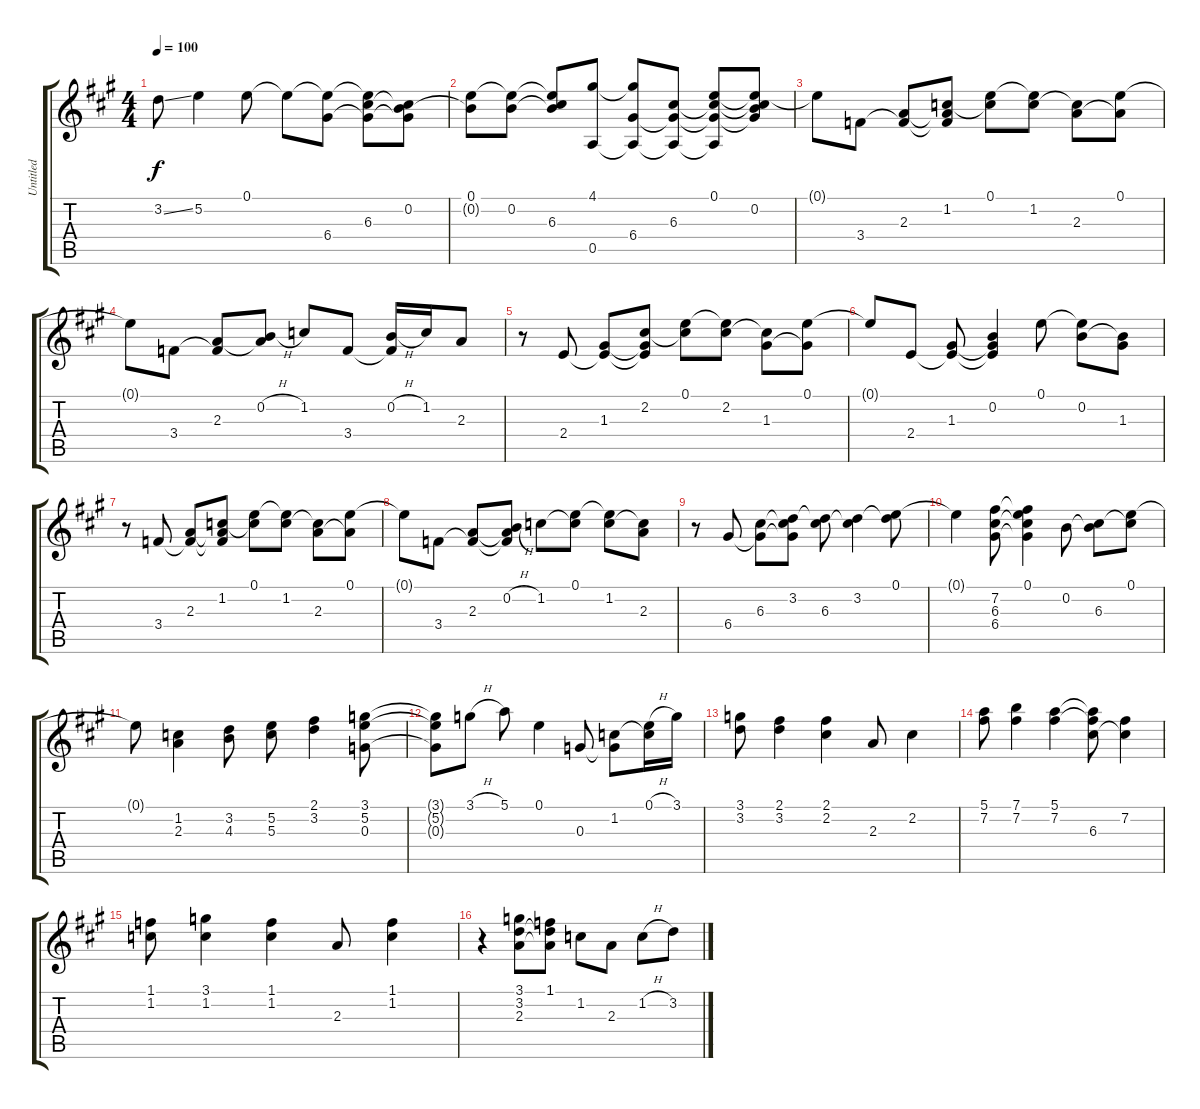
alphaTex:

\track ("Untitled" "Untitled") {instrument electricbasspick}
\staff {score tabs}
\tuning (E4 B3 G3 D3 A2 E2) {hide}
\ts (4 4)
\tempo 100
\clef g2
\ks a
3.2{ss}.8{dy f} 5.2.4 0.1.8 0.1{t}.8 (0.1{t} 6.4).8 (0.1{t} 6.3 6.4{t}).8 (0.2 6.3{t} 6.4{t}).8 |
(0.1 0.2{t}).8 (0.1{t} 0.2).8 (0.1{t} 0.2{t} 6.3).8 (4.1 0.5).8 (4.1{t} 6.4 0.5{t}).8 (6.3 6.4{t} 0.5{t}).8 (0.1 6.3{t} 6.4{t} 0.5{t}).8 (0.1{t} 0.2 6.3{t} 6.4{t}).8 |
0.1{t}.8 3.4.8 (2.3 3.4{t}).8 (1.2 2.3{t} 3.4{t}).8 (0.1 1.2{t}).8 (0.1{t} 1.2).8 (1.2{t} 2.3).8 (0.1 2.3{t}).8 |
0.1{t}.8 3.4.8 (2.3 3.4{t}).8 (0.2{h} 2.3{t}).8 1.2.8 3.4.8 (0.2{h} 3.4{t}).16 1.2.16 2.3.8 |
r.8 2.4.8 (1.3 2.4{t}).8 (2.2 1.3{t} 2.4{t}).8 (0.1 2.2{t}).8 (0.1{t} 2.2).8 (2.2{t} 1.3).8 (0.1 1.3{t}).8 |
0.1{t}.8 2.4.8 (1.3 2.4{t}).8 (0.2 1.3{t} 2.4{t}).4 0.1.8 (0.1{t} 0.2).8 (0.2{t} 1.3).8 |
r.8 3.4.8 (2.3 3.4{t}).8 (1.2 2.3{t} 3.4{t}).8 (0.1 1.2{t}).8 (0.1{t} 1.2).8 (1.2{t} 2.3).8 (0.1 2.3{t}).8 |
0.1{t}.8 3.4.8 (2.3 3.4{t}).8 (0.2{h} 2.3{t} 3.4{t}).8 1.2.8 (0.1 1.2{t}).8 (0.1{t} 1.2).8 (1.2{t} 2.3).8 |
r.8 6.4.8 (6.3 6.4{t}).8 (3.2 6.3{t} 6.4{t}).8 (3.2{t} 6.3).8 (3.2 6.3{t}).4 (0.1 3.2{t}).8 |
0.1{t}.4 (7.2 6.3 6.4).8 (0.1 7.2{t} 6.3{t} 6.4{t}).4 0.2.8 (0.2{t} 6.3).8 (0.1 6.3{t}).8 |
0.1{t}.8 (1.2 2.3).4 (3.2 4.3).8 (5.2 5.3).8 (2.1 3.2).4 (3.1 5.2 0.3).8 |
(3.1{t} 5.2{t} 0.3{t}).8 3.1{h}.8 5.1.8 0.1.4 0.3.8 (1.2 0.3{t}).8 (0.1{h} 1.2{t}).16 3.1.16 |
(3.1 3.2).8 (2.1 3.2).4 (2.1 2.2).4 2.3.8 2.2.4 |
(5.1 7.2).8 (7.1 7.2).4 (5.1 7.2).4 (5.1{t} 7.2{t} 6.3).8 (7.2 6.3{t}).4 |
(1.1 1.2).8 (3.1 1.2).4 (1.1 1.2).4 2.3.8 (1.1 1.2).4 |
r.4 (3.1 3.2 2.3).8 (1.1 3.2{t} 2.3{t}).8 1.2.8 2.3.8 1.2{h}.8 3.2.8
